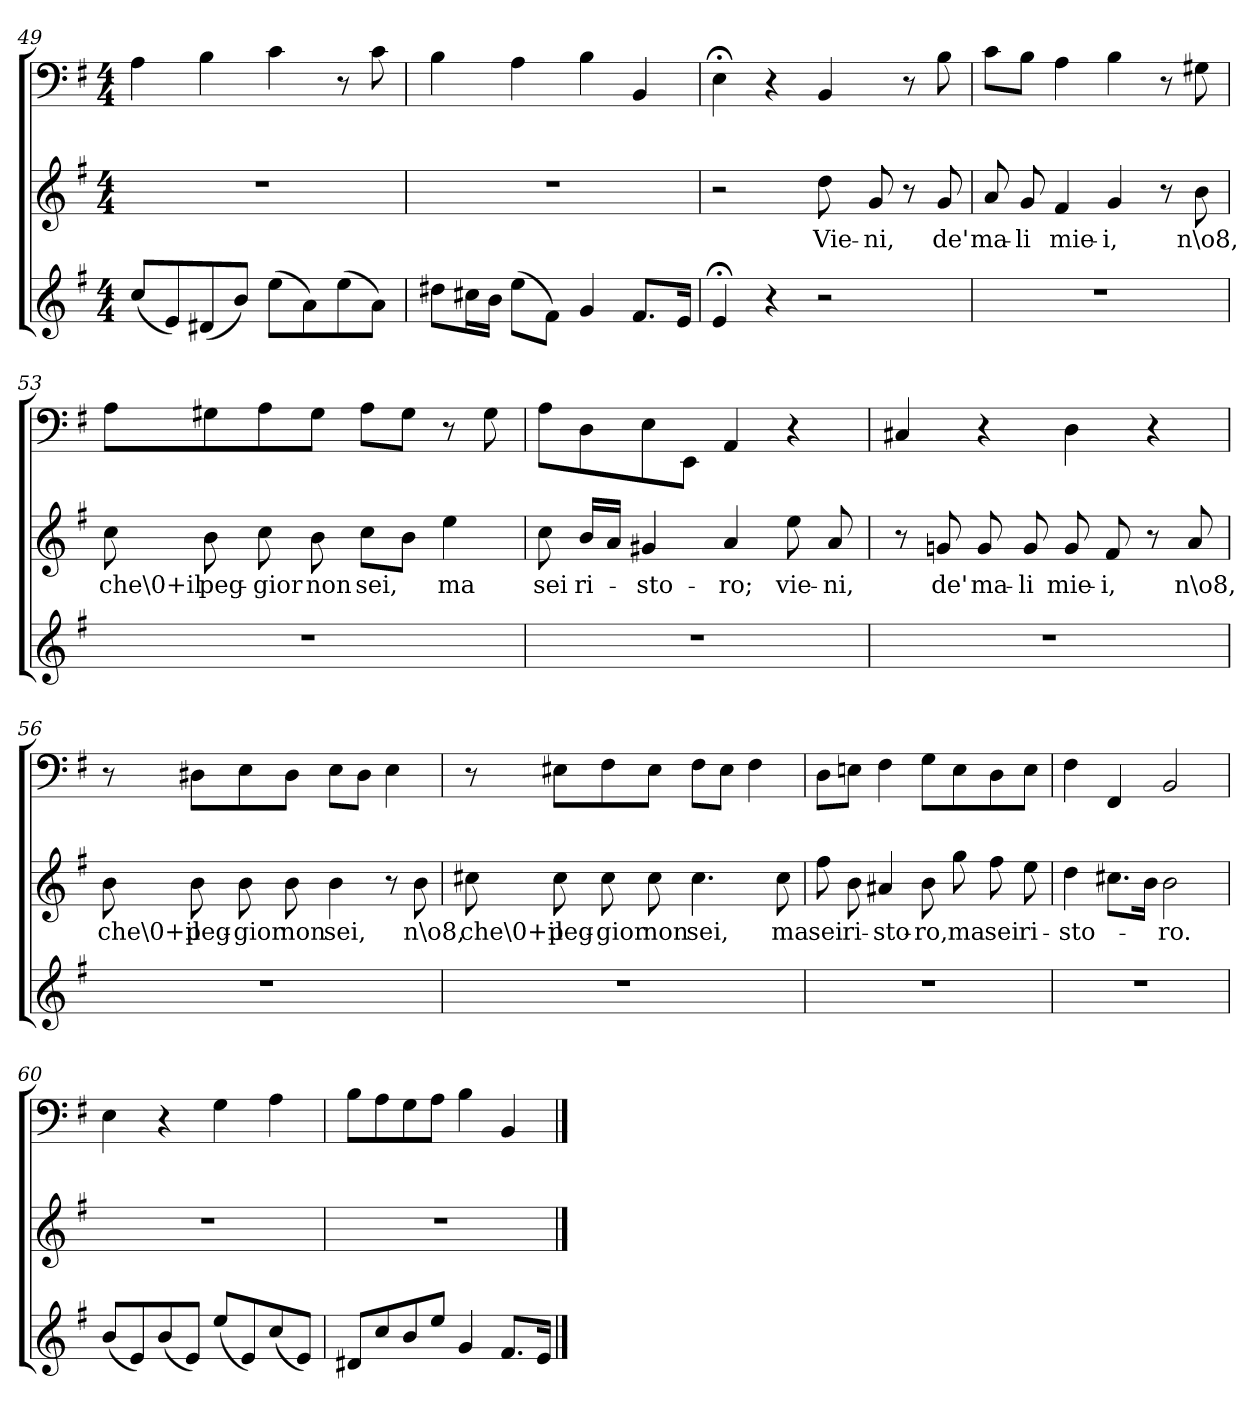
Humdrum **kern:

**kern	**kern	**text	**kern
*part3	*part2	*part2	*part1
*staff3	*staff2	*staff2	*staff1
*clefG2	*clefG2	*	*clefF4
*k[f#]	*k[f#]	*	*k[f#]
*e:	*e:	*	*e:
*M4/4	*M4/4	*	*M4/4
=49	=49	=49	=49
(8cc/L	1r	.	4A\
8e/)	.	.	.
(8d#X/	.	.	4B\
8b/J)	.	.	.
(8ee\L	.	.	4c\
8a\)	.	.	.
(8ee\	.	.	8r
8a\J)	.	.	8c\
=50	=50	=50	=50
8dd#X\L	1r	.	4B\
16cc#X\L	.	.	.
16b\JJ	.	.	.
(8ee\L	.	.	4A\
8f#\J)	.	.	.
4g/	.	.	4B\
8.f#/L	.	.	4BB/
16e/Jk	.	.	.
=51	=51	=51	=51
4e;</	2r	.	4E;<\
4r	.	.	4r
2r	8dd\	Vie-	4BB/
.	8g/	-ni,	.
.	8r	.	8r
.	8g/	de'	8B\
=52	=52	=52	=52
1r	8a/	ma-	8c\L
.	8g/	-li	8B\J
.	4f#/	mie-	4A\
.	4g/	-i,	4B\
.	8r	.	8r
.	8b\	n\o8,	8G#X\
=53	=53	=53	=53
1r	8cc\	che\0+il	8A\L
.	8b\	peg-	8G#X\
.	8cc\	-gior	8A\
.	8b\	non	8G#\J
.	8cc\L	sei,	8A\L
.	8b\J	.	8G#\J
.	4ee\	ma	8r
.	.	.	8G#\
=54	=54	=54	=54
1r	8cc\	sei	8A\L
.	16b/LL	ri-	8D\
.	16a/JJ	.	.
.	4g#X/	-sto-	8E\
.	.	.	8EE\J
.	4a/	-ro;	4AA/
.	8ee\	vie-	4r
.	8a/	-ni,	.
=55	=55	=55	=55
1r	8r	.	4C#X/
.	8gn/	de'	.
.	8g/	ma-	4r
.	8g/	-li	.
.	8g/	mie-	4D\
.	8f#/	-i,	.
.	8r	.	4r
.	8a/	n\o8,	.
=56	=56	=56	=56
1r	8b\	che\0+il	8r
.	8b\	peg-	8D#X\L
.	8b\	-gior	8E\
.	8b\	non	8D#\J
.	4b\	sei,	8E\L
.	.	.	8D#\J
.	8r	.	4E\
.	8b\	n\o8,	.
=57	=57	=57	=57
1r	8cc#X\	che\0+il	8r
.	8cc#\	peg-	8E#X\L
.	8cc#\	-gior	8F#\
.	8cc#\	non	8E#\J
.	4.cc#\	sei,	8F#\L
.	.	.	8E#\J
.	.	.	4F#\
.	8cc#\	ma	.
=58	=58	=58	=58
1r	8ff#\	sei	8D\L
.	8b\	ri-	8En\J
.	4a#X/	-sto-	4F#\
.	8b\	-ro,	8G\L
.	8gg\	ma	8E\
.	8ff#\	sei	8D\
.	8ee\	ri-	8E\J
=59	=59	=59	=59
1r	4dd\	-sto-	4F#\
.	8.cc#X\L	.	4FF#/
.	16b\Jk	.	.
.	2b\	-ro.	2BB/
=60	=60	=60	=60
(8b/L	1r	.	4E\
8e/)	.	.	.
(8b/	.	.	4r
8e/J)	.	.	.
(8ee/L	.	.	4G\
8e/)	.	.	.
(8cc/	.	.	4A\
8e/J)	.	.	.
=61	=61	=61	=61
8d#X/L	1r	.	8B\L
8cc/	.	.	8A\
8b/	.	.	8G\
8ee/J	.	.	8A\J
4g/	.	.	4B\
8.f#/L	.	.	4BB/
16e/Jk	.	.	.
==	==	==	==
*-	*-	*-	*-
